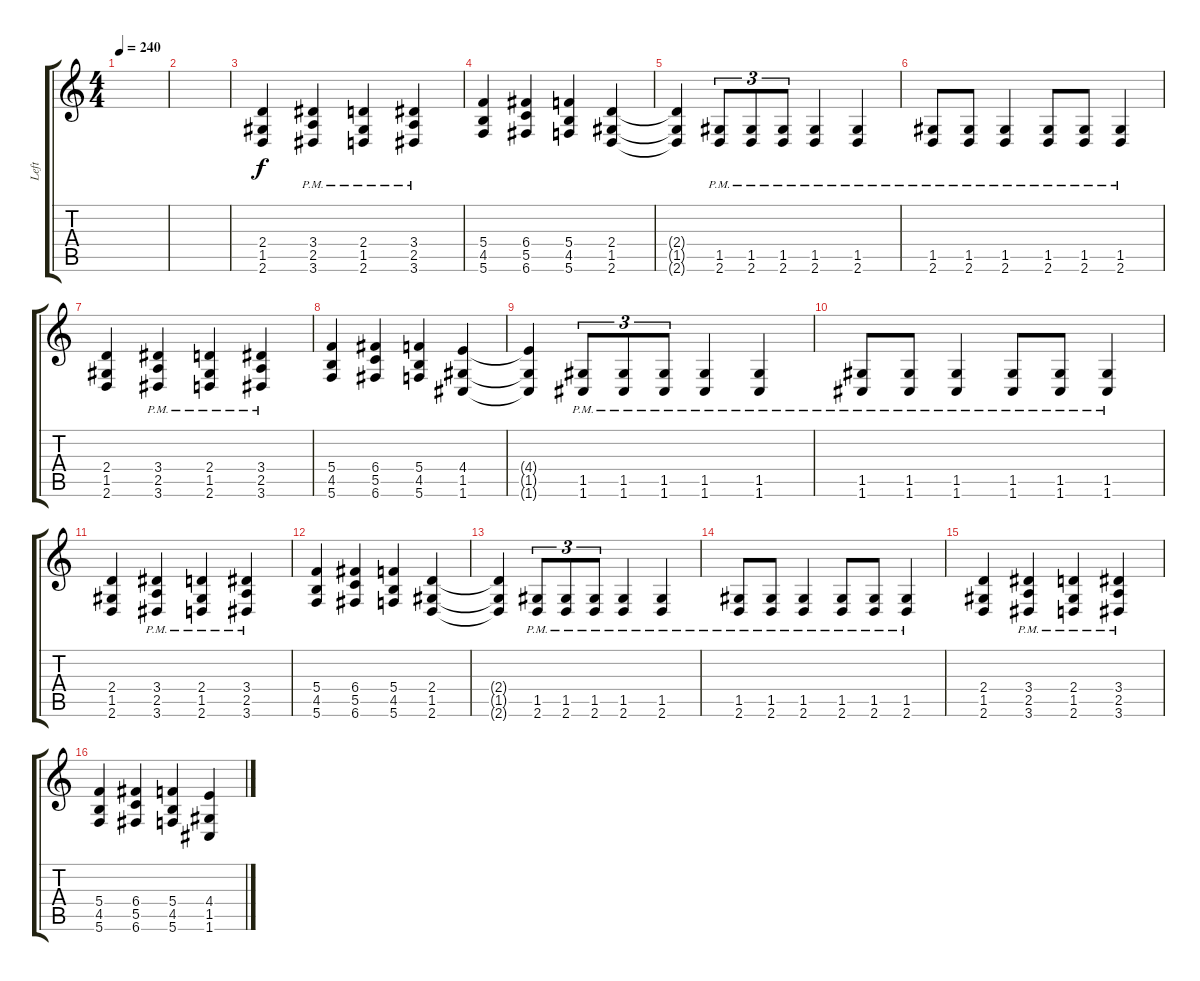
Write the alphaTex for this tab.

\track ("Left" "Left") {instrument distortionguitar}
\staff {score tabs}
\tuning (D4 A3 F3 C3 G2 C2) {hide}
\ts (4 4)
\tempo 240
\clef g2
\ks c
|
|
(2.4 1.5 2.6).4 (3.4{pm} 2.5{pm} 3.6{pm}).4 (2.4{pm} 1.5{pm} 2.6{pm}).4 (3.4{pm} 2.5{pm} 3.6{pm}).4 |
(5.4 4.5 5.6).4 (6.4 5.5 6.6).4 (5.4 4.5 5.6).4 (2.4 1.5 2.6).4 |
(2.4{t} 1.5{t} 2.6{t}).4 (1.5{pm} 2.6{pm}).8{tu (3 2)} (1.5{pm} 2.6{pm}).8{tu (3 2)} (1.5{pm} 2.6{pm}).8{tu (3 2)} (1.5{pm} 2.6{pm}).4 (1.5{pm} 2.6{pm}).4 |
(1.5{pm} 2.6{pm}).8 (1.5{pm} 2.6{pm}).8 (1.5{pm} 2.6{pm}).4 (1.5{pm} 2.6{pm}).8 (1.5{pm} 2.6{pm}).8 (1.5{pm} 2.6{pm}).4 |
(2.4 1.5 2.6).4 (3.4{pm} 2.5{pm} 3.6{pm}).4 (2.4{pm} 1.5{pm} 2.6{pm}).4 (3.4{pm} 2.5{pm} 3.6{pm}).4 |
(5.4 4.5 5.6).4 (6.4 5.5 6.6).4 (5.4 4.5 5.6).4 (4.4 1.5 1.6).4 |
(4.4{t} 1.5{t} 1.6{t}).4 (1.5{pm} 1.6{pm}).8{tu (3 2)} (1.5{pm} 1.6{pm}).8{tu (3 2)} (1.5{pm} 1.6{pm}).8{tu (3 2)} (1.5{pm} 1.6{pm}).4 (1.5{pm} 1.6{pm}).4 |
(1.5{pm} 1.6{pm}).8 (1.5{pm} 1.6{pm}).8 (1.5{pm} 1.6{pm}).4 (1.5{pm} 1.6{pm}).8 (1.5{pm} 1.6{pm}).8 (1.5{pm} 1.6{pm}).4 |
(2.4 1.5 2.6).4 (3.4{pm} 2.5{pm} 3.6{pm}).4 (2.4{pm} 1.5{pm} 2.6{pm}).4 (3.4{pm} 2.5{pm} 3.6{pm}).4 |
(5.4 4.5 5.6).4 (6.4 5.5 6.6).4 (5.4 4.5 5.6).4 (2.4 1.5 2.6).4 |
(2.4{t} 1.5{t} 2.6{t}).4 (1.5{pm} 2.6{pm}).8{tu (3 2)} (1.5{pm} 2.6{pm}).8{tu (3 2)} (1.5{pm} 2.6{pm}).8{tu (3 2)} (1.5{pm} 2.6{pm}).4 (1.5{pm} 2.6{pm}).4 |
(1.5{pm} 2.6{pm}).8 (1.5{pm} 2.6{pm}).8 (1.5{pm} 2.6{pm}).4 (1.5{pm} 2.6{pm}).8 (1.5{pm} 2.6{pm}).8 (1.5{pm} 2.6{pm}).4 |
(2.4 1.5 2.6).4 (3.4{pm} 2.5{pm} 3.6{pm}).4 (2.4{pm} 1.5{pm} 2.6{pm}).4 (3.4{pm} 2.5{pm} 3.6{pm}).4 |
(5.4 4.5 5.6).4 (6.4 5.5 6.6).4 (5.4 4.5 5.6).4 (4.4 1.5 1.6).4
